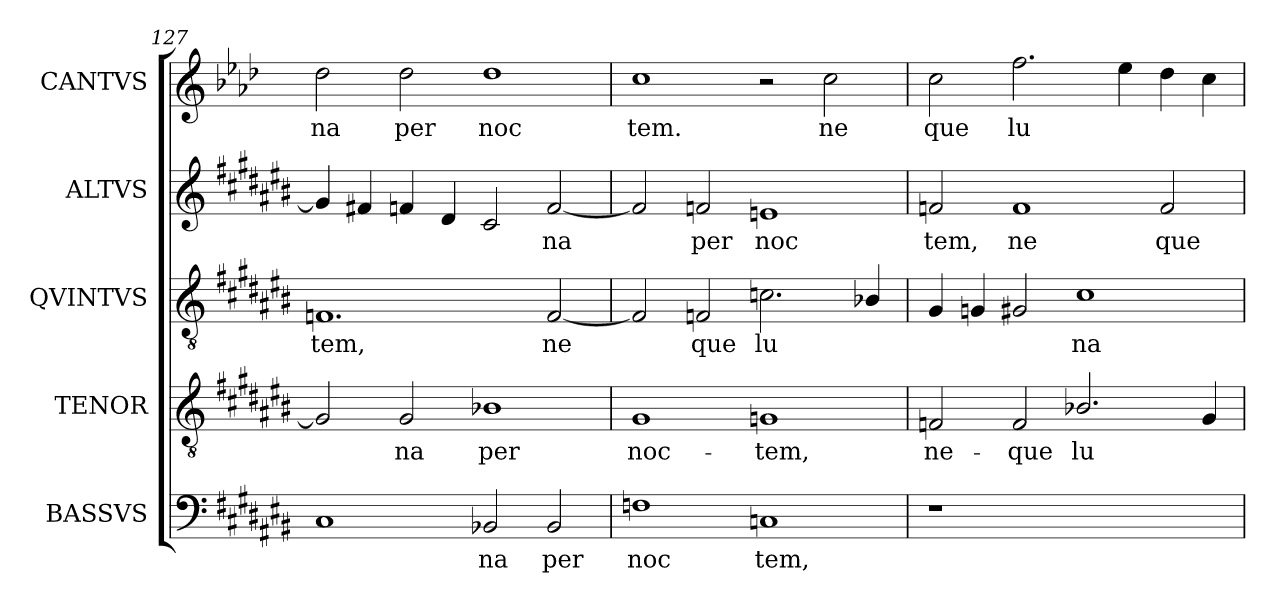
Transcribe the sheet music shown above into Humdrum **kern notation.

**kern	**text	**kern	**text	**kern	**text	**kern	**text	**kern	**text
*part5	*part5	*part4	*part4	*part3	*part3	*part2	*part2	*part1	*part1
*staff5	*staff5	*staff4	*staff4	*staff3	*staff3	*staff2	*staff2	*staff1	*staff1
*I"BASSVS	*	*I"TENOR	*	*I"QVINTVS	*	*I"ALTVS	*	*I"CANTVS	*
*clefF4	*	*clefGv2	*	*clefGv2	*	*clefG2	*	*clefG2	*
*ITrd-3c-5	*	*ITrd-3c-5	*	*ITrd-3c-5	*	*ITrd-3c-5	*	*	*
*k[f#c#g#d#a#e#b#]	*	*k[f#c#g#d#a#e#b#]	*	*k[f#c#g#d#a#e#b#]	*	*k[f#c#g#d#a#e#b#]	*	*k[b-e-a-d-]	*
*C#:	*	*C#:	*	*C#:	*	*C#:	*	*A-:	*
=127	=127	=127	=127	=127	=127	=127	=127	=127	=127
!	!LO:LY:b:cj	!	!LO:LY:b:cj	!	!LO:LY:b:cj	!	!LO:LY:b:cj	!	!LO:LY:b:cj
1F#	.	2c#/]	--	1.B-	-tem,	4cc#/]	.	2dd-\	na
!	!	!	!	!	!	!	!LO:LY:b:cj	!	!
.	.	.	.	.	.	4b/	.	.	.
!	!	!	!LO:LY:b:cj	!	!	!	!LO:LY:b:cj	!	!LO:LY:b:cj
.	.	2c#/	-na	.	.	4b-/	.	2dd-\	per
!	!	!	!	!	!	!	!LO:LY:b:cj	!	!
.	.	.	.	.	.	4g#/	.	.	.
!	!LO:LY:b:cj	!	!LO:LY:b:cj	!	!	!	!LO:LY:b:cj	!	!LO:LY:b:cj
2E-/	na	1e-	per	.	.	2f#/	.	1dd-	noc
!	!LO:LY:b:cj	!	!	!	!LO:LY:b:cj	!	!LO:LY:b:cj	!	!
2E-/	per	.	.	[<2B-/	ne-	[<2b-/	na	.	.
=128	=128	=128	=128	=128	=128	=128	=128	=128	=128
!	!LO:LY:b:cj	!	!LO:LY:b:cj	!	!LO:LY:b:cj	!	!LO:LY:b:cj	!	!LO:LY:b:cj
1B-	noc	1c#	noc-	2B-/]	--	2b-/]	.	1cc	tem.
!	!	!	!	!	!LO:LY:b:cj	!	!LO:LY:b:cj	!	!
.	.	.	.	2B-/	-que	2b-/	per	.	.
!	!LO:LY:b:cj	!	!LO:LY:b:cj	!	!LO:LY:b:cj	!	!LO:LY:b:cj	!	!
1F	tem,	1c	-tem,	2.f\	lu-	1an	noc	2r	.
!	!	!	!	!	!	!	!	!	!LO:LY:b:cj
.	.	.	.	.	.	.	.	2cc\	ne
!	!	!	!	!	!LO:LY:b:cj	!	!	!	!
.	.	.	.	4e-/	--	.	.	.	.
=129	=129	=129	=129	=129	=129	=129	=129	=129	=129
!	!	!	!LO:LY:b:cj	!	!LO:LY:b:cj	!	!LO:LY:b:cj	!	!LO:LY:b:cj
1r	.	2B-/	ne-	4c#/	--	2b-/	tem,	2cc\	que
!	!	!	!	!	!LO:LY:b:cj	!	!	!	!
.	.	.	.	4c/	--	.	.	.	.
!	!	!	!LO:LY:b:cj	!	!LO:LY:b:cj	!	!LO:LY:b:cj	!	!LO:LY:b:cj
.	.	2B-/	-que	2c#/	--	1b-	ne	2.ff\	lu
!	!	!	!LO:LY:b:cj	!	!LO:LY:b:cj	!	!	!	!
1ryy	.	2.e-/	lu-	1f#	-na	.	.	.	.
!	!	!	!	!	!	!	!	!	!LO:LY:b:cj
.	.	.	.	.	.	.	.	4ee-\	.
!	!	!	!	!	!	!	!LO:LY:b:cj	!	!LO:LY:b:cj
.	.	.	.	.	.	2b-/	que	4dd-\	.
!	!	!	!LO:LY:b:cj	!	!	!	!	!	!LO:LY:b:cj
.	.	4c#/	--	.	.	.	.	4cc\	.
=	=	=	=	=	=	=	=	=	=
*-	*-	*-	*-	*-	*-	*-	*-	*-	*-
